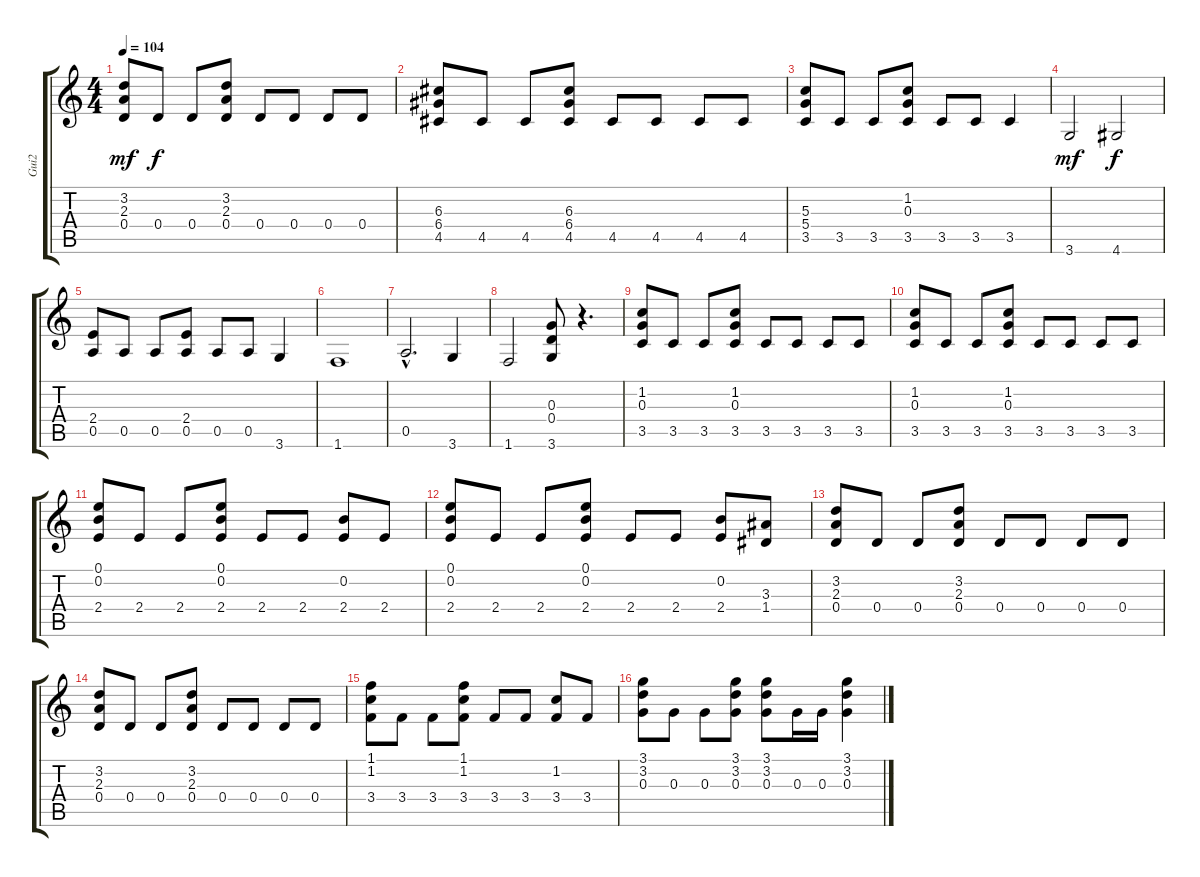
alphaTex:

\track ("Gui2" "Gui2") {instrument distortionguitar}
\staff {score tabs}
\tuning (E4 B3 G3 D3 A2 E2) {hide}
\ts (4 4)
\tempo 104
\clef g2
\ks c
(3.2 2.3 0.4).8{dy mf} 0.4.8{dy f} 0.4.8 (3.2 2.3 0.4).8 0.4.8 0.4.8 0.4.8 0.4.8 |
(6.3 6.4 4.5).8 4.5.8 4.5.8 (6.3 6.4 4.5).8 4.5.8 4.5.8 4.5.8 4.5.8 |
(5.3 5.4 3.5).8 3.5.8 3.5.8 (1.2 0.3 3.5).8 3.5.8 3.5.8 3.5.4 |
3.6.2{dy mf} 4.6.2{dy f} |
(2.4 0.5).8 0.5.8 0.5.8 (2.4 0.5).8 0.5.8 0.5.8 3.6.4 |
1.6.1 |
0.5{hac}.2{d} 3.6.4 |
1.6.2 (0.3 0.4 3.6).8 r.4{d} |
(1.2 0.3 3.5).8 3.5.8 3.5.8 (1.2 0.3 3.5).8 3.5.8 3.5.8 3.5.8 3.5.8 |
(1.2 0.3 3.5).8 3.5.8 3.5.8 (1.2 0.3 3.5).8 3.5.8 3.5.8 3.5.8 3.5.8 |
(0.1 0.2 2.4).8 2.4.8 2.4.8 (0.1 0.2 2.4).8 2.4.8 2.4.8 (0.2 2.4).8 2.4.8 |
(0.1 0.2 2.4).8 2.4.8 2.4.8 (0.1 0.2 2.4).8 2.4.8 2.4.8 (0.2 2.4).8 (3.3 1.4).8 |
(3.2 2.3 0.4).8 0.4.8 0.4.8 (3.2 2.3 0.4).8 0.4.8 0.4.8 0.4.8 0.4.8 |
(3.2 2.3 0.4).8 0.4.8 0.4.8 (3.2 2.3 0.4).8 0.4.8 0.4.8 0.4.8 0.4.8 |
(1.1 1.2 3.4).8 3.4.8 3.4.8 (1.1 1.2 3.4).8 3.4.8 3.4.8 (1.2 3.4).8 3.4.8 |
(3.1 3.2 0.3).8 0.3.8 0.3.8 (3.1 3.2 0.3).8 (3.1 3.2 0.3).8 0.3.16 0.3.16 (3.1 3.2 0.3).4
